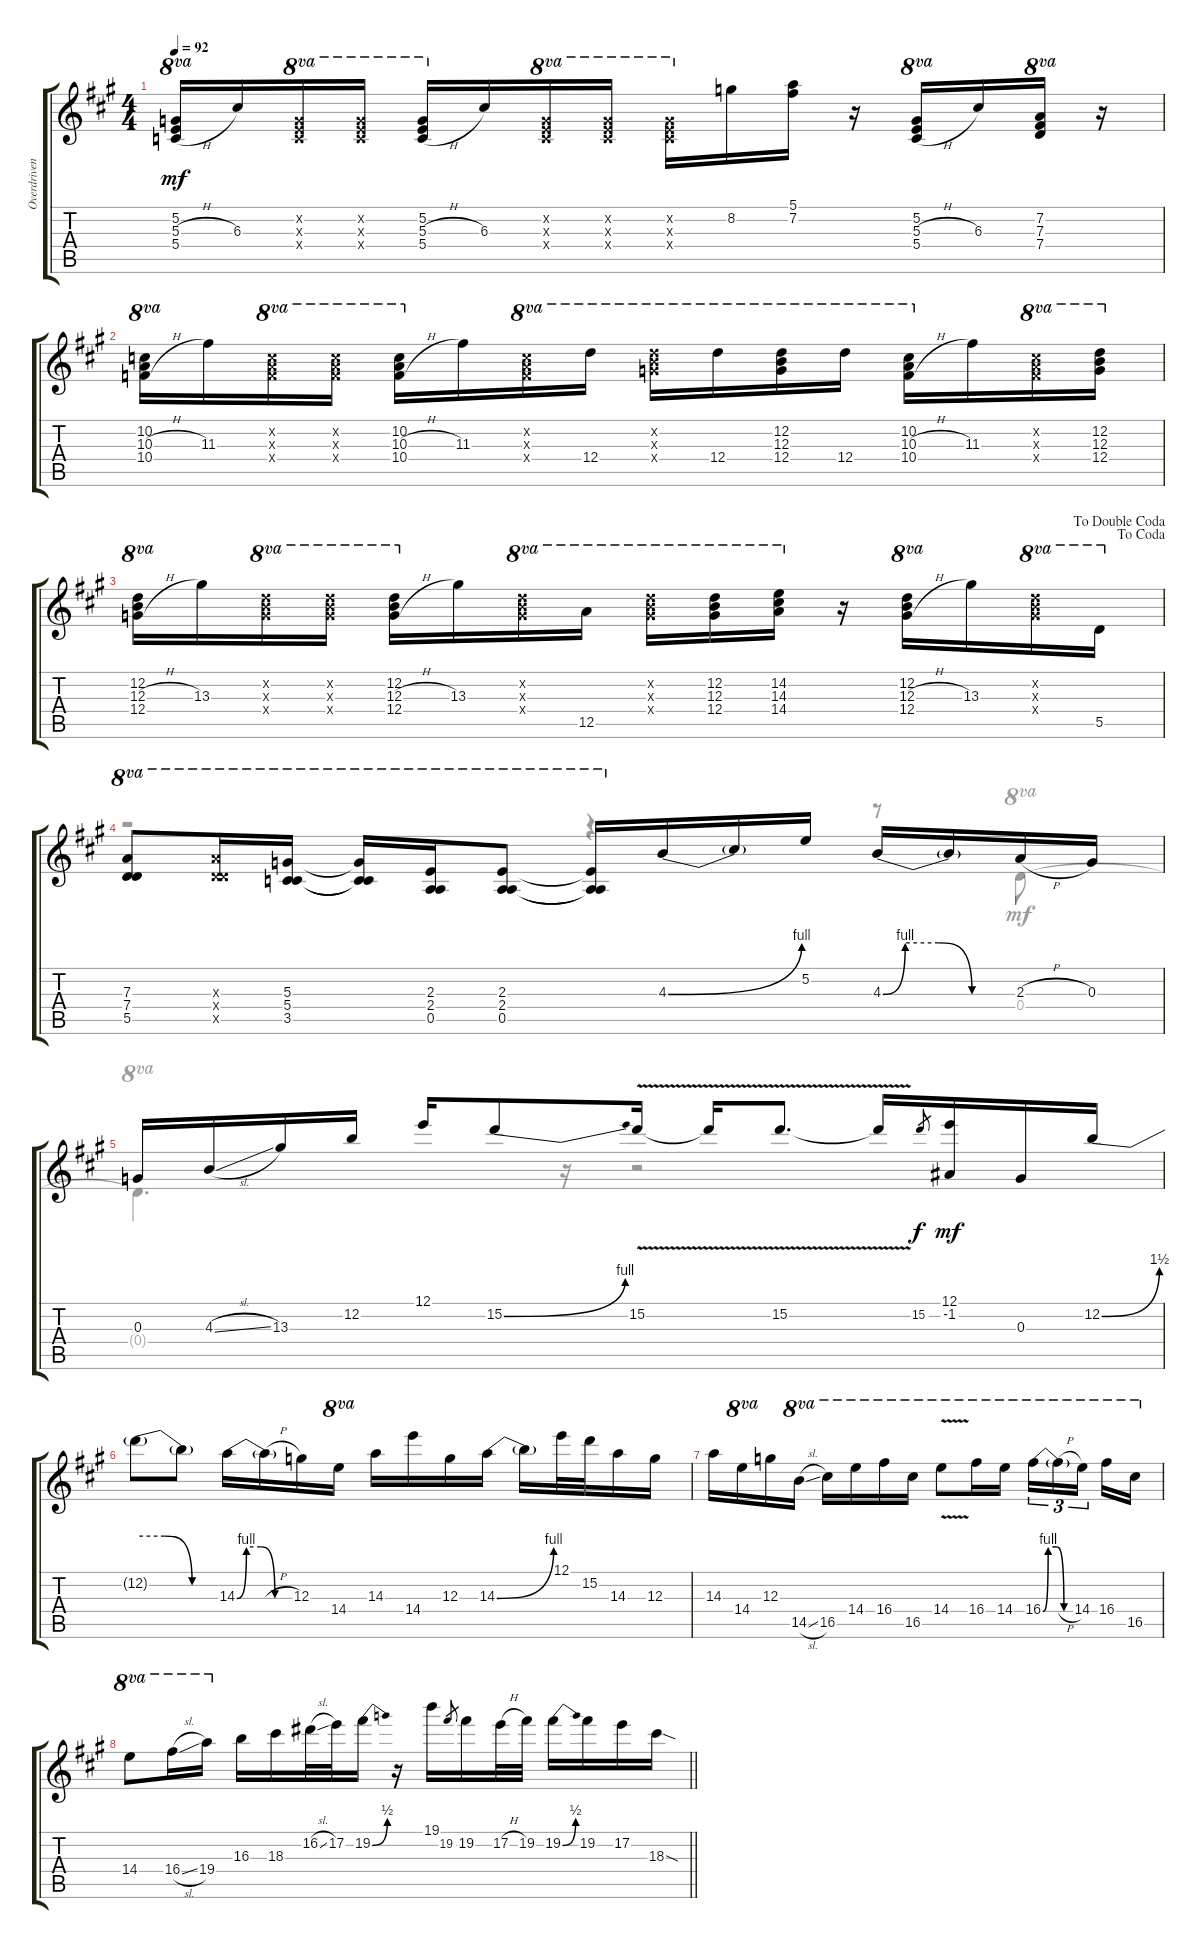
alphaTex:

\track ("Overdriven Gtr. (Johnny Winter)" "Overdriven") {instrument overdrivenguitar}
\staff {score tabs}
\tuning (E4 B3 G3 D4 A3 E3) {hide}
\voice
\ts (4 4)
\tempo 92
\clef g2
\ks a
(5.2 5.3{h} 5.4).16{ot 8va dy mf} 6.3.16 (5.2{x} 5.3{x} 5.4{x}).16{ot 8va} (5.2{x} 5.3{x} 5.4{x}).16{ot 8va} (5.2 5.3{h} 5.4).16{ot 8va} 6.3.16 (5.2{x} 5.3{x} 5.4{x}).16{ot 8va} (5.2{x} 5.3{x} 5.4{x}).16{ot 8va} (5.2{x} 5.3{x} 5.4{x}).16{ot 8va} 8.2.16 (5.1 7.2).16 r.16 (5.2 5.3{h} 5.4).16{ot 8va} 6.3.16 (7.2 7.3 7.4).16{ot 8va} r.16 |
(10.2 10.3{h} 10.4).16{ot 8va} 11.3.16 (10.2{x} 10.3{x} 10.4{x}).16{ot 8va} (10.2{x} 10.3{x} 10.4{x}).16{ot 8va} (10.2 10.3{h} 10.4).16{ot 8va} 11.3.16 (10.2{x} 10.3{x} 10.4{x}).16{ot 8va} 12.4.16{ot 8va} (12.2{x} 12.3{x} 12.4{x}).16{ot 8va} 12.4.16{ot 8va} (12.2 12.3 12.4).16{ot 8va} 12.4.16{ot 8va} (10.2 10.3{h} 10.4).16{ot 8va} 11.3.16 (10.2{x} 10.3{x} 10.4{x}).16{ot 8va} (12.2 12.3 12.4).16{ot 8va} |
\jump dacoda
\jump dadoublecoda
(12.2 12.3{h} 12.4).16{ot 8va} 13.3.16 (12.2{x} 12.3{x} 12.4{x}).16{ot 8va} (12.2{x} 12.3{x} 12.4{x}).16{ot 8va} (12.2 12.3{h} 12.4).16{ot 8va} 13.3.16 (12.2{x} 12.3{x} 12.4{x}).16{ot 8va} 12.5.16{ot 8va} (12.2{x} 12.3{x} 12.4{x}).16{ot 8va} (12.2 12.3 12.4).16{ot 8va} (14.2 14.3 14.4).16{ot 8va} r.16 (12.2 12.3{h} 12.4).16{ot 8va} 13.3.16 (12.2{x} 12.3{x} 12.4{x}).16{ot 8va} 5.5.16{ot 8va} |
(7.3 7.4 5.5).8{ot 8va} (7.3{x} 7.4{x} 5.5{x}).16{ot 8va} (5.3 5.4 3.5).16{ot 8va} (5.3{t} 5.4{t} 3.5{t}).16{ot 8va} (2.3 2.4 0.5).16{ot 8va} (2.3 2.4 0.5).8{ot 8va} (2.3{t} 2.4{t} 0.5{t}).16{ot 8va} 4.3{be (bend 0 0 60 4)}.16 4.3{t}.16 5.2.16 4.3{be (custom 0 0 10 4 25 4 40 0 60 0)}.16 4.3{t}.16 2.3{h}.16 0.3.16 |
0.3.16 4.3{sl}.16 13.3.16 12.2.16 12.1.16 15.2{be (bend 0 0 60 4)}.8 15.2{v}.16 15.2{v t}.16 15.2{v}.8{d} 15.2{v t}.16 15.2.8{gr dy f} (12.1 -1.2).16{dy mf} 0.3.16 12.2{be (bend 0 0 60 6)}.16 |
12.2{be (custom 0 6 20 6 40 0 60 0) t}.8 12.2{t}.8 14.3{be (custom 0 0 10 4 25 4 40 0 60 0)}.16 14.3{h t}.16 12.3.16 14.4.16{ot 8va} 14.3.16 14.4.16 12.3.16 14.3{be (bend 0 0 60 4)}.16 14.3{t}.16 12.1.32 15.2.32 14.3.16 12.3.16 |
14.3.16 14.4.16{ot 8va} 12.3.16 14.5{sl}.16{ot 8va} 16.5.16{ot 8va} 14.4.16{ot 8va} 16.4.16{ot 8va} 16.5.16{ot 8va} 14.4{v}.8{ot 8va} 16.4.16{ot 8va} 14.4.16{ot 8va} 16.4{be (custom 0 0 10 4 25 4 40 0 60 0)}.16{tu (3 2) ot 8va} 16.4{h t}.16{tu (3 2) ot 8va} 14.4.16{tu (3 2) ot 8va beam splitsecondary} 16.4.16{ot 8va} 16.5.16{ot 8va} |
\barLineRight lightlight
14.4.8{ot 8va} 16.4{sl}.16{ot 8va} 19.4.16{ot 8va} 16.3.16 18.3.16 16.2{sl}.32 17.2.32 19.2{be (bend 0 0 60 2)}.16 r.16 19.1.16 19.2.8{gr} 19.2.16 17.2{h}.32 19.2.32 19.2{be (bend 0 0 60 2)}.16 19.2.16 17.2.16 18.3{sod}.16
\voice
\clef g2
\ottava regular
\simile none
\ks a
|
|
|
r.2 r.4 r.8 0.4.8{ot 8va} |
0.4{t}.4{d ot 8va} r.16 r.2 |
|
|
\barLineRight lightlight
